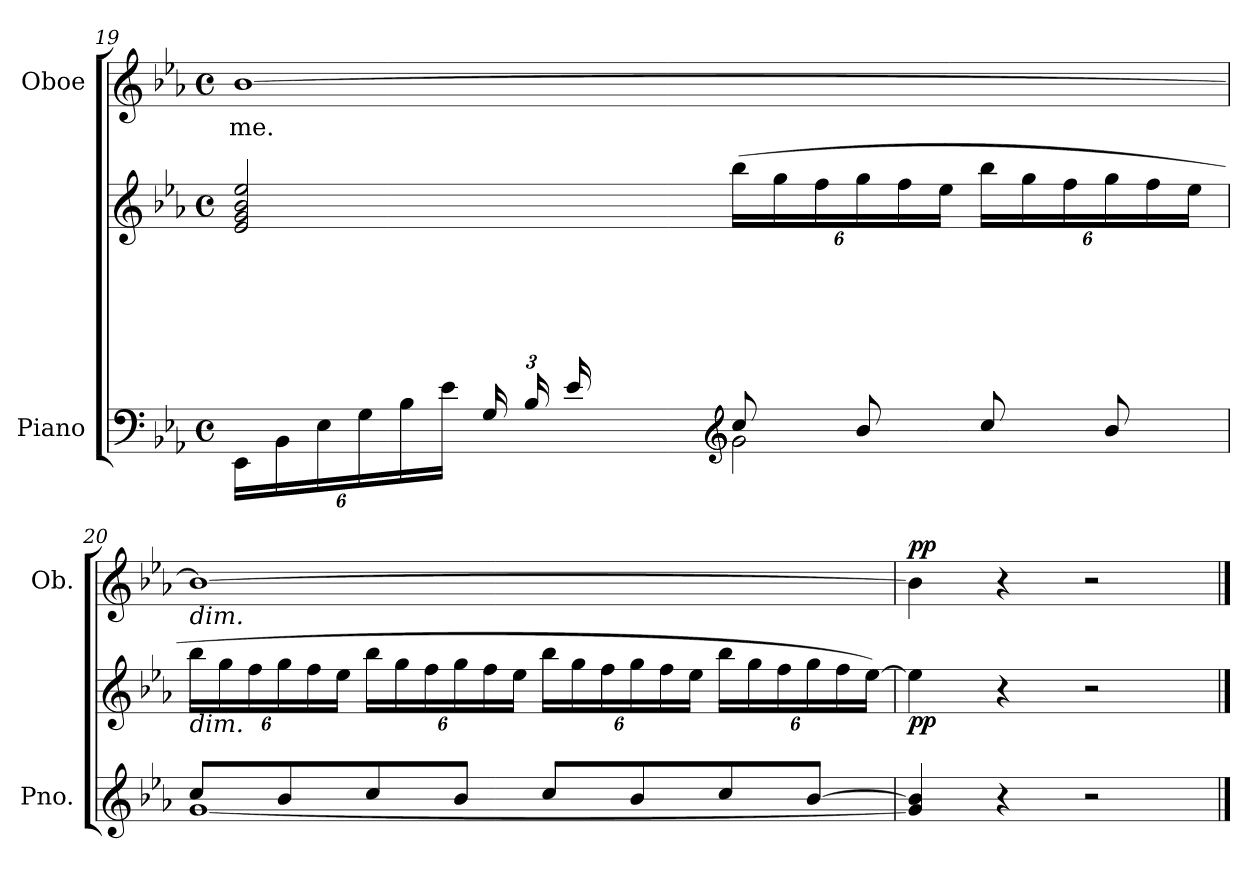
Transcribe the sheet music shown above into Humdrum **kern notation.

**kern	**kern	**dynam	**kern	**text	**dynam
*part2	*part2	*part2	*part1	*part1	*part1
*staff3	*staff2	*staff2/3	*staff1	*staff1	*staff1
*I"Piano	*	*	*I"Oboe	*	*
*I'Pno.	*	*	*I'Ob.	*	*
!!LO:LB:g=z
*clefF4	*clefG2	*	*clefG2	*	*
*k[b-e-a-]	*k[b-e-a-]	*	*k[b-e-a-]	*	*
*M4/4	*M4/4	*	*M4/4	*	*
*met(c)	*met(c)	*	*met(c)	*	*
*Xbrackettup	*	*	*	*	*
=19	=19	=19	=19	=19	=19
*^	*^	*	*	*	*
!	!	!	!	!	!	!LO:LY:b	!
(24EE-\LL	2ryy	2e-/ 2g/ 2b-/ 2ee-/	4.ryy	.	[1b-	me.	.
24BB-\	.	.	.	.	.	.	.
24E-\	.	.	.	.	.	.	.
24G\	.	.	.	.	.	.	.
24B-\	.	.	.	.	.	.	.
24e-\JJ	.	.	.	.	.	.	.
24G/LL	.	.	.	.	.	.	.
24B-/	.	.	.	.	.	.	.
24e-/	.	.	.	.	.	.	.
8ryy	.	.	24g\	.	.	.	.
.	.	.	24b-\	.	.	.	.
.	.	.	24ee-\JJ)	.	.	.	.
*clefG2	*	*	*	*	*	*	*
*	*	*Xbrackettup	*	*	*	*	*
8cc/L	2g\	(24bb-\LL	2ryy	.	.	.	.
.	.	24gg\	.	.	.	.	.
.	.	24ff\	.	.	.	.	.
8b-/	.	24gg\	.	.	.	.	.
.	.	24ff\	.	.	.	.	.
.	.	24ee-\JJ	.	.	.	.	.
8cc/	.	24bb-\LL	.	.	.	.	.
.	.	24gg\	.	.	.	.	.
.	.	24ff\	.	.	.	.	.
8b-/J	.	24gg\	.	.	.	.	.
.	.	24ff\	.	.	.	.	.
.	.	24ee-\JJ	.	.	.	.	.
*	*	*v	*v	*	*	*	*
!!LO:LB:g=z
=20	=20	=20	=20	=20	=20	=20
!	!	!	!	!LO:TX:b:i:t=dim.	!	!
!	!	!LO:TX:b:i:t=dim.	!	!	!	!
8cc/L	[1g	24bb-\LL	.	1b-_	.	.
.	.	24gg\	.	.	.	.
.	.	24ff\	.	.	.	.
8b-/	.	24gg\	.	.	.	.
.	.	24ff\	.	.	.	.
.	.	24ee-\JJ	.	.	.	.
8cc/	.	24bb-\LL	.	.	.	.
.	.	24gg\	.	.	.	.
.	.	24ff\	.	.	.	.
8b-/J	.	24gg\	.	.	.	.
.	.	24ff\	.	.	.	.
.	.	24ee-\JJ	.	.	.	.
8cc/L	.	24bb-\LL	.	.	.	.
.	.	24gg\	.	.	.	.
.	.	24ff\	.	.	.	.
8b-/	.	24gg\	.	.	.	.
.	.	24ff\	.	.	.	.
.	.	24ee-\JJ	.	.	.	.
8cc/	.	24bb-\LL	.	.	.	.
.	.	24gg\	.	.	.	.
.	.	24ff\	.	.	.	.
[8b-/J	.	24gg\	.	.	.	.
.	.	24ff\	.	.	.	.
.	.	[24ee-\JJ)	.	.	.	.
*v	*v	*	*	*	*	*
=21	=21	=21	=21	=21	=21
!	!	!LO:DY:b	!	!	!LO:DY:b
4g/] 4b-/]	4ee-\]	pp	4b-\]	.	pp
4r	4r	.	4r	.	.
2r	2r	.	2r	.	.
==	==	==	==	==	==
*-	*-	*-	*-	*-	*-
